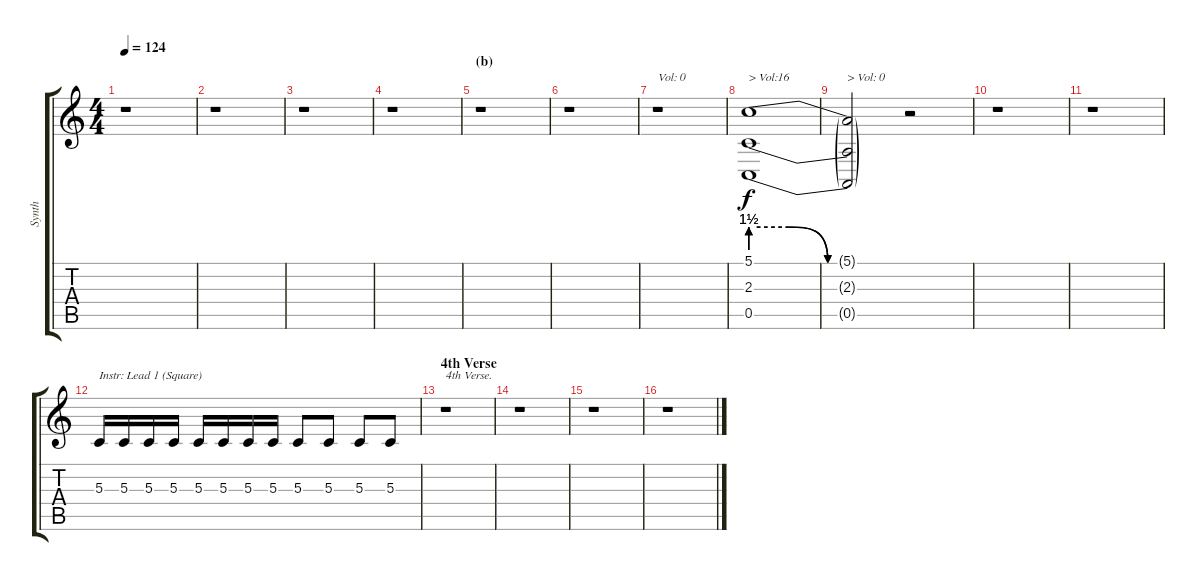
\track ("Synth" "Synth") {instrument voiceoohs}
\staff {score tabs}
\tuning (E4 B3 G3 D3 A2 E2) {hide}
\ts (4 4)
\tempo 124
\clef g2
\ks c
r.1{dy f} |
r.1 |
r.1 |
r.1 |
\section ("" "(b)")
r.1 |
r.1 |
r.1{txt "Vol: 0" volume 0} |
(5.1{be (custom 0 6 15 6 30 0 60 0)} 2.3{be (custom 0 6 15 6 30 0 60 0)} 0.5{be (custom 0 6 15 6 30 0 60 0)}).1{txt "> Vol:16" volume 14} |
(5.1{t} 2.3{t} 0.5{t}).2{txt "> Vol: 0" volume 0} r.2 |
r.1 |
r.1 |
5.3.16{txt "Instr: Lead 1 (Square)" volume 14 instrument lead1square} 5.3.16 5.3.16 5.3.16 5.3.16 5.3.16 5.3.16 5.3.16 5.3.8 5.3.8 5.3.8 5.3.8 |
\section ("" "4th Verse")
r.1{txt "4th Verse."} |
r.1 |
r.1 |
r.1
